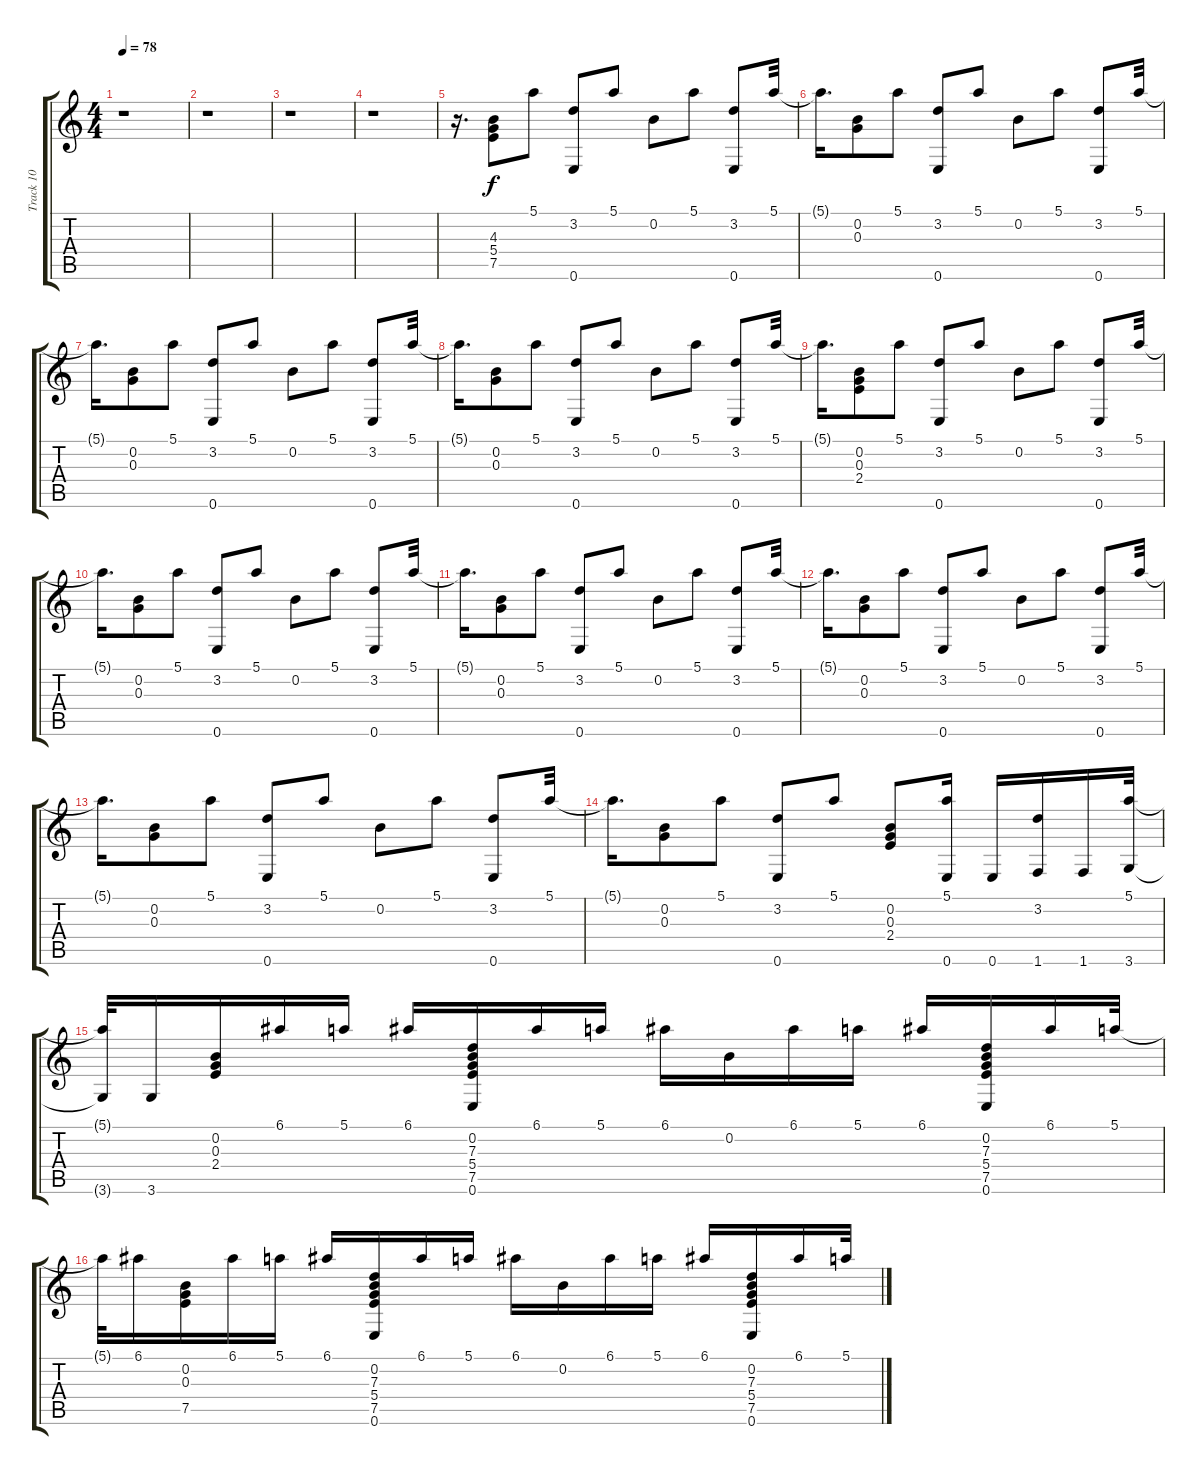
\track ("Track 10" "Track 10") {instrument acousticguitarsteel}
\staff {score tabs}
\tuning (E4 B3 G3 D3 A2 E2) {hide}
\ts (4 4)
\tempo 78
\clef g2
\ks c
r.1{dy f} |
r.1 |
r.1 |
r.1 |
r.16{d} (4.3 5.4 7.5).8 5.1.8 (3.2 0.6).8 5.1.8 0.2.8 5.1.8 (3.2 0.6).8 5.1.32 |
5.1{t}.16{d} (0.2 0.3).8 5.1.8 (3.2 0.6).8 5.1.8 0.2.8 5.1.8 (3.2 0.6).8 5.1.32 |
5.1{t}.16{d} (0.2 0.3).8 5.1.8 (3.2 0.6).8 5.1.8 0.2.8 5.1.8 (3.2 0.6).8 5.1.32 |
5.1{t}.16{d} (0.2 0.3).8 5.1.8 (3.2 0.6).8 5.1.8 0.2.8 5.1.8 (3.2 0.6).8 5.1.32 |
5.1{t}.16{d} (0.2 0.3 2.4).8 5.1.8 (3.2 0.6).8 5.1.8 0.2.8 5.1.8 (3.2 0.6).8 5.1.32 |
5.1{t}.16{d} (0.2 0.3).8 5.1.8 (3.2 0.6).8 5.1.8 0.2.8 5.1.8 (3.2 0.6).8 5.1.32 |
5.1{t}.16{d} (0.2 0.3).8 5.1.8 (3.2 0.6).8 5.1.8 0.2.8 5.1.8 (3.2 0.6).8 5.1.32 |
5.1{t}.16{d} (0.2 0.3).8 5.1.8 (3.2 0.6).8 5.1.8 0.2.8 5.1.8 (3.2 0.6).8 5.1.32 |
5.1{t}.16{d} (0.2 0.3).8 5.1.8 (3.2 0.6).8 5.1.8 0.2.8 5.1.8 (3.2 0.6).8 5.1.32 |
5.1{t}.16{d} (0.2 0.3).8 5.1.8 (3.2 0.6).8 5.1.8 (0.2 0.3 2.4).8 (5.1 0.6).16 0.6.16 (3.2 1.6).16 1.6.16 (5.1 3.6).32 |
(5.1{t} 3.6{t}).32 3.6.16 (0.2 0.3 2.4).16 6.1.16 5.1.16 6.1.16 (0.2 7.3 5.4 7.5 0.6).16 6.1.16 5.1.16 6.1.16 0.2.16 6.1.16 5.1.16 6.1.16 (0.2 7.3 5.4 7.5 0.6).16 6.1.16 5.1.32 |
5.1{t}.32 6.1.16 (0.2 0.3 7.5).16 6.1.16 5.1.16 6.1.16 (0.2 7.3 5.4 7.5 0.6).16 6.1.16 5.1.16 6.1.16 0.2.16 6.1.16 5.1.16 6.1.16 (0.2 7.3 5.4 7.5 0.6).16 6.1.16 5.1.32
